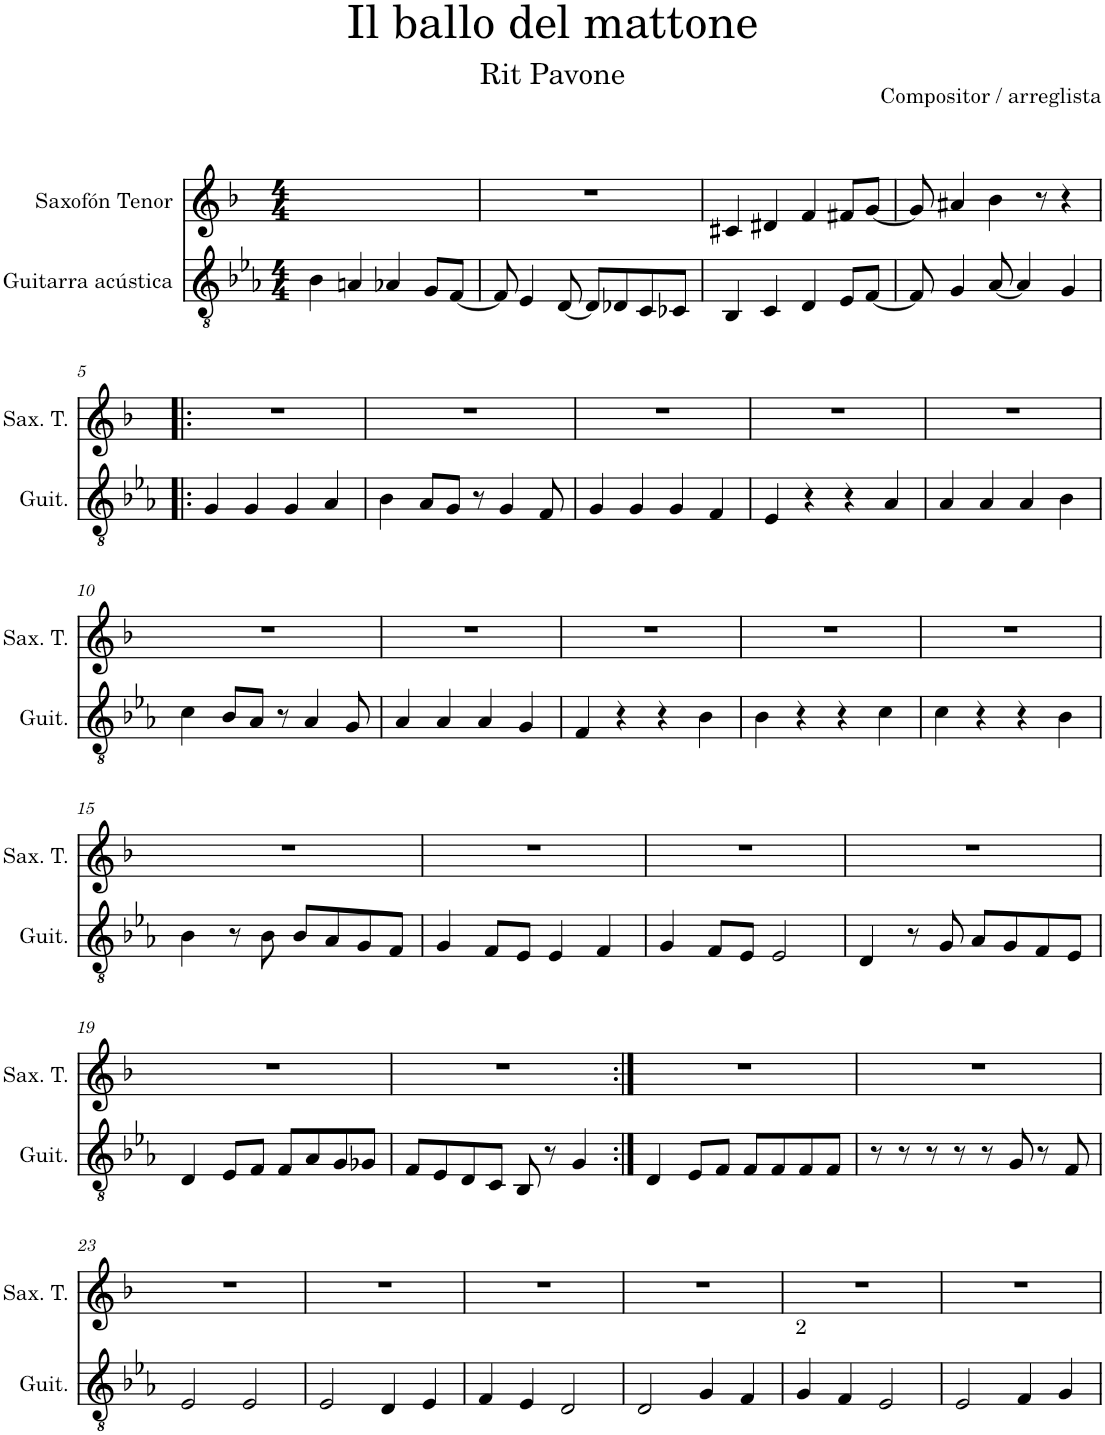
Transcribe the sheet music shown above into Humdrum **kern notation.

**kern	**kern
*part2	*part1
*staff2	*staff1
*I"Guitarra acústica	*I"Saxofón Tenor
*I'Guit.	*I'Sax. T.
*clefGv2	*clefG2
*	*Trd8c14
*k[b-e-a-]	*k[b-]
*M4/4	*M4/4
=1	=1
4B-\	1ryy
4An/	.
4A-X/	.
8G/L	.
[8F/J	.
=2	=2
8F/]	1r
4E-/	.
[8D/	.
8D/L]	.
8D-X/	.
8C/	.
8C-X/J	.
=3	=3
4BB-/	4c#X/
4C/	4d#X/
4D/	4f/
8E-/L	8f#X/L
[8F/J	[8g/J
=4	=4
8F/]	8g/]
4G/	4a#X/
[8A-/	4b-\
4A-/]	.
.	8r
4G/	4r
!!LO:LB:g=z
=5!|:	=5!|:
4G/	1r
4G/	.
4G/	.
4A-/	.
=6	=6
4B-\	1r
8A-/L	.
8G/J	.
8r	.
4G/	.
8F/	.
=7	=7
4G/	1r
4G/	.
4G/	.
4F/	.
=8	=8
4E-/	1r
4r	.
4r	.
4A-/	.
=9	=9
4A-/	1r
4A-/	.
4A-/	.
4B-\	.
!!LO:LB:g=z
=10	=10
4c\	1r
8B-/L	.
8A-/J	.
8r	.
4A-/	.
8G/	.
=11	=11
4A-/	1r
4A-/	.
4A-/	.
4G/	.
=12	=12
4F/	1r
4r	.
4r	.
4B-\	.
=13	=13
4B-\	1r
4r	.
4r	.
4c\	.
=14	=14
4c\	1r
4r	.
4r	.
4B-\	.
!!LO:LB:g=z
=15	=15
4B-\	1r
8r	.
8B-\	.
8B-/L	.
8A-/	.
8G/	.
8F/J	.
=16	=16
4G/	1r
8F/L	.
8E-/J	.
4E-/	.
4F/	.
=17	=17
4G/	1r
8F/L	.
8E-/J	.
2E-/	.
=18	=18
4D/	1r
8r	.
8G/	.
8A-/L	.
8G/	.
8F/	.
8E-/J	.
!!LO:LB:g=z
=19	=19
4D/	1r
8E-/L	.
8F/J	.
8F/L	.
8A-/	.
8G/	.
8G-X/J	.
=20	=20
8F/L	1r
8E-/	.
8D/	.
8C/J	.
8BB-/	.
8r	.
4G/	.
=21:|!	=21:|!
4D/	1r
8E-/L	.
8F/J	.
8F/L	.
8F/	.
8F/	.
8F/J	.
=22	=22
8r	1r
8r	.
8r	.
8r	.
8r	.
8G/	.
8r	.
8F/	.
!!LO:LB:g=z
=23	=23
2E-/	1r
2E-/	.
=24	=24
2E-/	1r
4D/	.
4E-/	.
=25	=25
4F/	1r
4E-/	.
2D/	.
=26	=26
2D/	1r
4G/	.
4F/	.
=27	=27
!LO:TX:a:t=2	!
4G/	1r
4F/	.
2E-/	.
=28	=28
2E-/	1r
4F/	.
4G/	.
=	=
*-	*-
